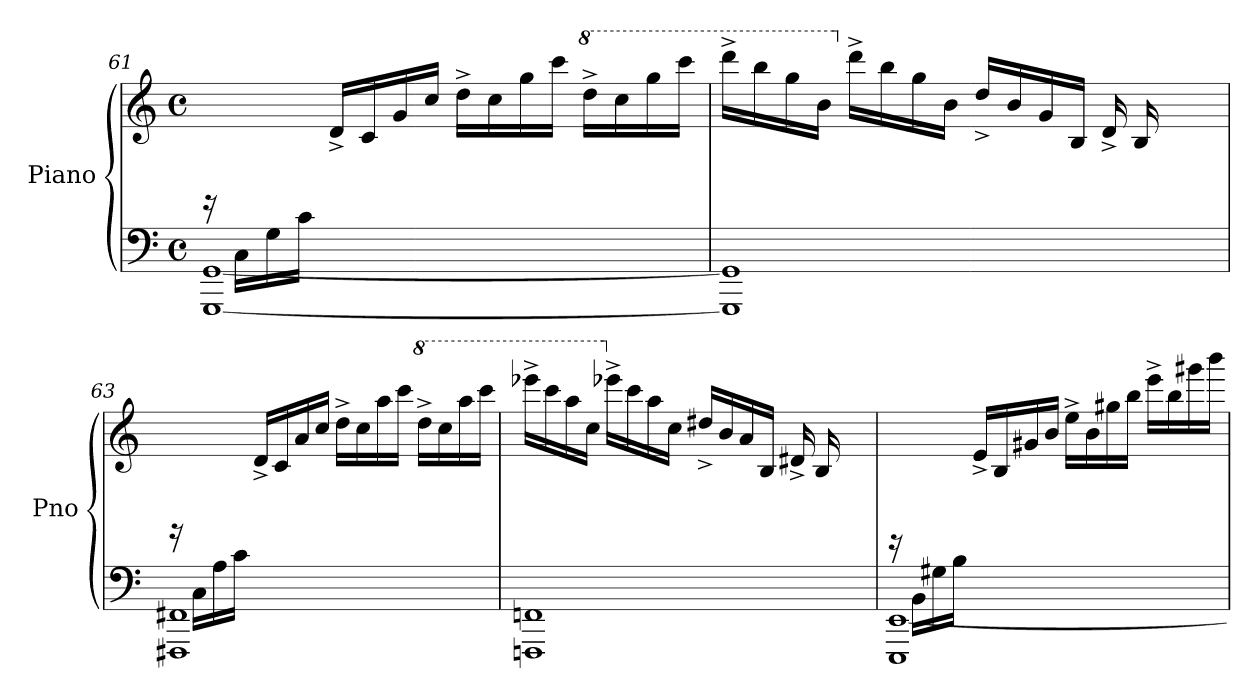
**kern	**kern
*part1	*part1
*staff2	*staff1
*I"Piano	*
*I'Pno	*
*clefF4	*clefG2
*k[]	*k[]
*M4/4	*M4/4
*met(c)	*met(c)
=61	=61
*^	*
16ryy	[1GGG [1GG	16rEE
16C\LL	.	8.ryy
16G\	.	.
16c\JJ	.	.
2.ryy	.	16d^/LL
.	.	16c/
.	.	16g/
.	.	16cc/JJ
.	.	16dd^\LL
.	.	16cc\
.	.	16gg\
.	.	16ccc\JJ
*	*	*8va
.	.	16ddd^\LL
.	.	16ccc\
.	.	16ggg\
.	.	16cccc\JJ
!!LO:LB:g=z
=62	=62	=62
2..ryy	1GGG] 1GG]	16dddd^\LL
.	.	16bbb\
.	.	16ggg\
.	.	16bb\JJ
*	*	*X8va
.	.	16ddd^\LL
.	.	16bb\
.	.	16gg\
.	.	16b\JJ
.	.	16dd^/LL
.	.	16b/
.	.	16g/
.	.	16B/JJ
.	.	16d^/LL
.	.	16B/
16G/	.	8ryy
16BB/JJ	.	.
=63	=63	=63
16ryy	1FFF#X 1FF#X	16rEE
16C\LL	.	8.ryy
16A\	.	.
16c\JJ	.	.
2.ryy	.	16d^/LL
.	.	16c/
.	.	16a/
.	.	16cc/JJ
.	.	16dd^\LL
.	.	16cc\
.	.	16aa\
.	.	16ccc\JJ
*	*	*8va
.	.	16ddd^\LL
.	.	16ccc\
.	.	16aaa\
.	.	16cccc\JJ
=64	=64	=64
2..ryy	1FFFn 1FFn	16eeee-X^\LL
.	.	16cccc\
.	.	16aaa\
.	.	16ccc\JJ
*	*	*X8va
.	.	16eee-X^\LL
.	.	16ccc\
.	.	16aa\
.	.	16cc\JJ
.	.	16dd#X^/LL
.	.	16b/
.	.	16a/
.	.	16B/JJ
.	.	16d#X^/LL
.	.	16B/
16A/	.	8ryy
16BB/JJ	.	.
!!LO:LB:g=z
=65	=65	=65
16ryy	1EEE [1EE	16rCC
16BB\LL	.	8.ryy
16G#X\	.	.
16B\JJ	.	.
2.ryy	.	16e^/LL
.	.	16B/
.	.	16g#X/
.	.	16b/JJ
.	.	16ee^\LL
.	.	16b\
.	.	16gg#X\
.	.	16bb\JJ
.	.	16eee^\LL
.	.	16bb\
.	.	16ggg#X\
.	.	16bbb\JJ
*v	*v	*
=	=
*-	*-
